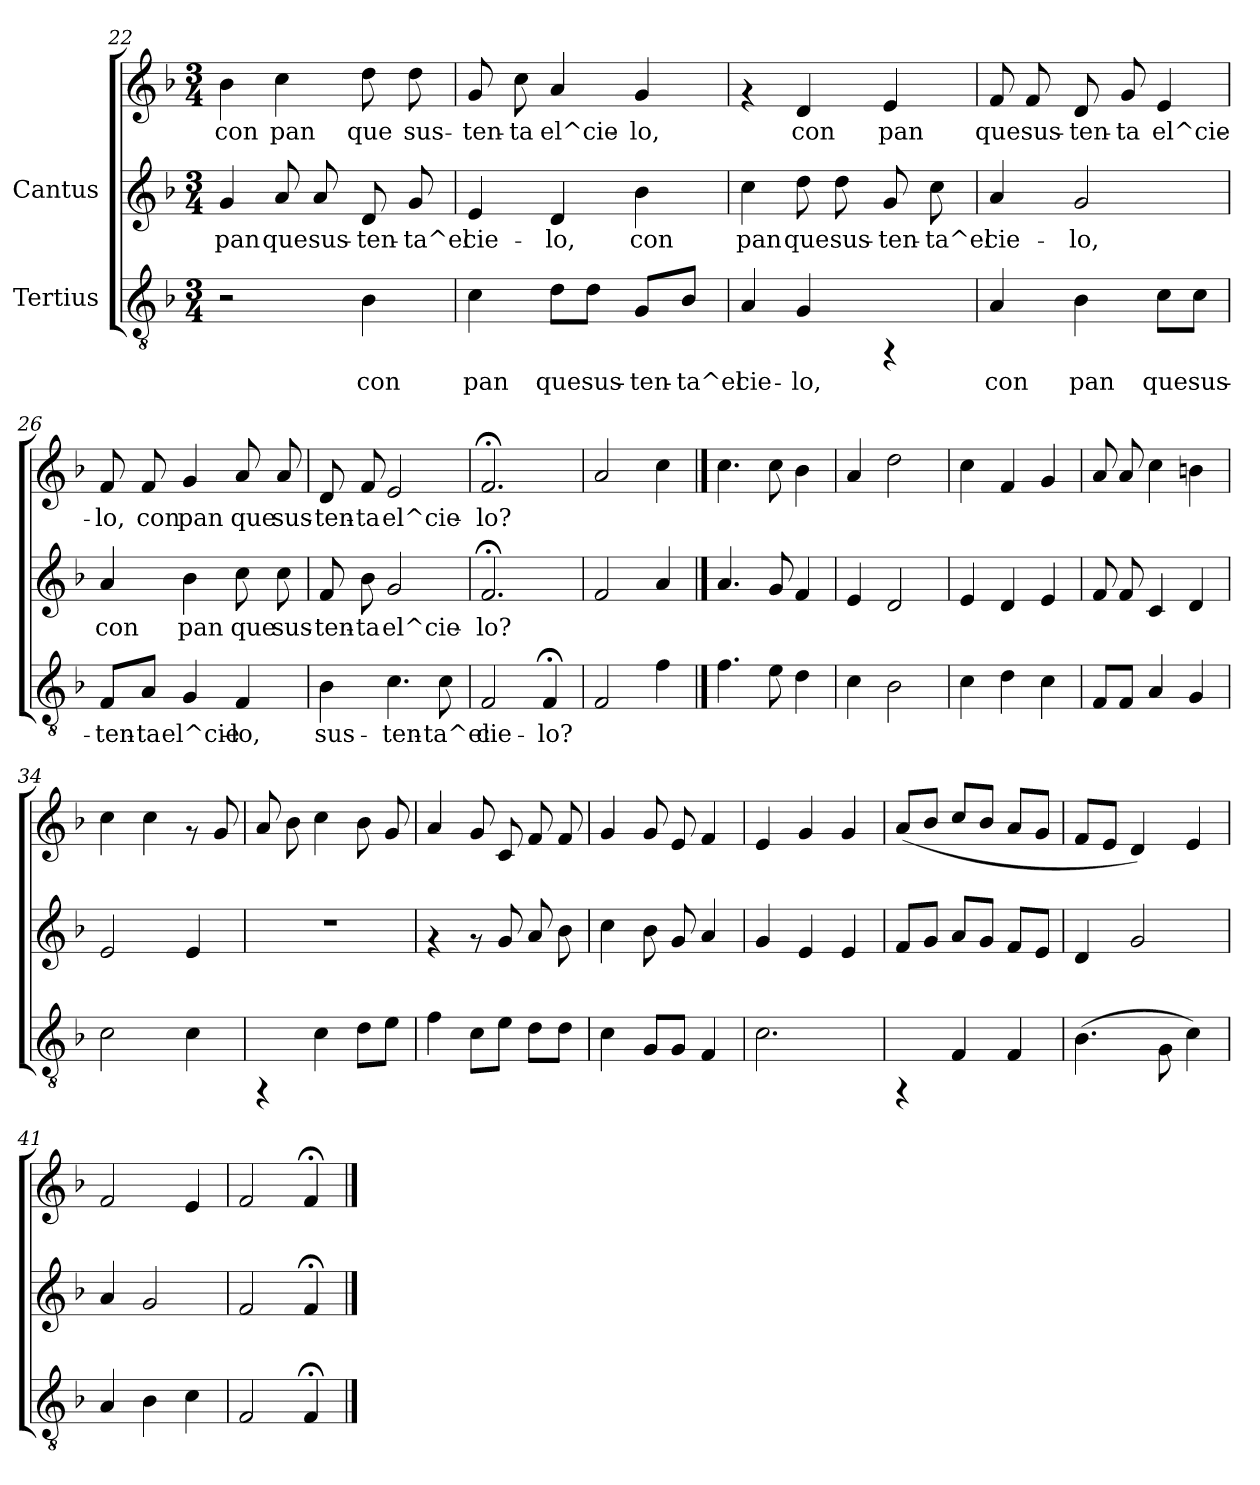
**kern	**text	**kern	**text	**kern	**text
*part2	*part2	*part1	*part1	*part1	*part1
*staff3	*staff3	*staff2	*staff2	*staff1	*staff1
*I"Tertius	*	*I"Cantus	*	*	*
!!LO:PB:g=z
*clefGv2	*	*clefG2	*	*clefG2	*
*k[b-]	*	*k[b-]	*	*k[b-]	*
*F:	*	*F:	*	*F:	*
*M3/4	*	*M3/4	*	*M3/4	*
=22	=22	=22	=22	=22	=22
!	!	!	!LO:LY:b:cj	!	!LO:LY:b:cj
2r	.	4g/	-pan	4b-\	con
!	!	!	!LO:LY:b:cj	!	!LO:LY:b:cj
.	.	8a/	que	4cc\	pan
!	!	!	!LO:LY:b:cj	!	!
.	.	8a/	sus-	.	.
!	!LO:LY:b:cj	!	!LO:LY:b:cj	!	!LO:LY:b:cj
4B-\	con	8d/	-ten-	8dd\	que
!	!	!	!LO:LY:b:cj	!	!LO:LY:b:cj
.	.	8g/	-ta^el	8dd\	sus-
=23	=23	=23	=23	=23	=23
!	!LO:LY:b:cj	!	!LO:LY:b:cj	!	!LO:LY:b:cj
4c\	pan	4e/	cie-	8g/	ten-
!	!	!	!	!	!LO:LY:b:cj
.	.	.	.	8cc\	-ta
!	!LO:LY:b:cj	!	!LO:LY:b:cj	!	!LO:LY:b:cj
8d\L	que	4d/	-lo,	4a/	el^cie-
!	!LO:LY:b:cj	!	!	!	!
8d\J	sus-	.	.	.	.
!	!LO:LY:b:cj	!	!LO:LY:b:cj	!	!LO:LY:b:cj
8G/L	-ten-	4b-\	con	4g/	-lo,
!	!LO:LY:b:cj	!	!	!	!
8B-/J	-ta^el	.	.	.	.
=24	=24	=24	=24	=24	=24
!	!LO:LY:b:cj	!	!LO:LY:b:cj	!	!
4A/	cie-	4cc\	pan	4rf	.
!	!LO:LY:b:cj	!	!LO:LY:b:cj	!	!LO:LY:b:cj
4G/	-lo,	8dd\	que	4d/	con
!	!	!	!LO:LY:b:cj	!	!
.	.	8dd\	sus-	.	.
!	!	!	!LO:LY:b:cj	!	!LO:LY:b:cj
4rFF	.	8g/	-ten-	4e/	pan
!	!	!	!LO:LY:b:cj	!	!
.	.	8cc\	-ta^el	.	.
=25	=25	=25	=25	=25	=25
!	!LO:LY:b:cj	!	!LO:LY:b:cj	!	!LO:LY:b:cj
4A/	con	4a/	-cie-	8f/	que
!	!	!	!	!	!LO:LY:b:cj
.	.	.	.	8f/	sus-
!	!LO:LY:b:cj	!	!LO:LY:b:cj	!	!LO:LY:b:cj
4B-\	pan	2g/	-lo,	8d/	-ten-
!	!	!	!	!	!LO:LY:b:cj
.	.	.	.	8g/	-ta
!	!LO:LY:b:cj	!	!	!	!LO:LY:b:cj
8c\L	que	.	.	4e/	el^cie-
!	!LO:LY:b:cj	!	!	!	!
8c\J	sus-	.	.	.	.
!!LO:LB:g=z
=26	=26	=26	=26	=26	=26
!	!LO:LY:b:cj	!	!LO:LY:b:cj	!	!LO:LY:b:cj
8F/L	-ten-	4a/	-con	8f/	lo,
!	!LO:LY:b:cj	!	!	!	!LO:LY:b:cj
8A/J	-ta	.	.	8f/	con
!	!LO:LY:b:cj	!	!LO:LY:b:cj	!	!LO:LY:b:cj
4G/	el^cie-	4b-\	pan	4g/	pan
!	!LO:LY:b:cj	!	!LO:LY:b:cj	!	!LO:LY:b:cj
4F/	-lo,	8cc\	que	8a/	que
!	!	!	!LO:LY:b:cj	!	!LO:LY:b:cj
.	.	8cc\	sus-	8a/	sus-
=27	=27	=27	=27	=27	=27
!	!LO:LY:b:cj	!	!LO:LY:b:cj	!	!LO:LY:b:cj
4B-\	sus-	8f/	-ten-	8d/	-ten-
!	!	!	!LO:LY:b:cj	!	!LO:LY:b:cj
.	.	8b-\	-ta	8f/	-ta
!	!LO:LY:b:cj	!	!LO:LY:b:cj	!	!LO:LY:b:cj
4.c\	-ten-	2g/	el^cie-	2e/	el^cie-
!	!LO:LY:b:cj	!	!	!	!
8c\	-ta^el	.	.	.	.
=28	=28	=28	=28	=28	=28
!	!LO:LY:b:cj	!	!LO:LY:b:cj	!	!LO:LY:b:cj
2F/	cie-	2.f;</	lo?	2.f;</	-lo?
!	!LO:LY:b:cj	!	!	!	!
4F;</	-lo?	.	.	.	.
=29	=29	=29	=29	=29	=29
2F/	.	2f/	.	2a/	.
4f\	.	4a/	.	4cc\	.
==30	==30	==30	==30	==30	==30
4.f\	.	4.a/	.	4.cc\	.
8e\	.	8g/	.	8cc\	.
4d\	.	4f/	.	4b-\	.
=31	=31	=31	=31	=31	=31
4c\	.	4e/	.	4a/	.
2B-\	.	2d/	.	2dd\	.
=32	=32	=32	=32	=32	=32
4c\	.	4e/	.	4cc\	.
4d\	.	4d/	.	4f/	.
4c\	.	4e/	.	4g/	.
!!LO:LB:g=z
=33	=33	=33	=33	=33	=33
8F/L	.	8f/	.	8a/	.
8F/J	.	8f/	.	8a/	.
4A/	.	4c/	.	4cc\	.
4G/	.	4d/	.	4bn\	.
=34	=34	=34	=34	=34	=34
2c\	.	2e/	.	4cc\	.
.	.	.	.	4cc\	.
4c\	.	4e/	.	8rf	.
.	.	.	.	8g/	.
=35	=35	=35	=35	=35	=35
4rFF	.	2.r	.	8a/	.
.	.	.	.	8b-\	.
4c\	.	.	.	4cc\	.
8d\L	.	.	.	8b-\	.
8e\J	.	.	.	8g/	.
=36	=36	=36	=36	=36	=36
4f\	.	4rf	.	4a/	.
8c\L	.	8rf	.	8g/	.
8e\J	.	8g/	.	8c/	.
8d\L	.	8a/	.	8f/	.
8d\J	.	8b-\	.	8f/	.
=37	=37	=37	=37	=37	=37
4c\	.	4cc\	.	4g/	.
8G/L	.	8b-\	.	8g/	.
8G/J	.	8g/	.	8e/	.
4F/	.	4a/	.	4f/	.
=38	=38	=38	=38	=38	=38
2.c\	.	4g/	.	4e/	.
.	.	4e/	.	4g/	.
.	.	4e/	.	4g/	.
=39	=39	=39	=39	=39	=39
4rFF	.	8f/L	.	(<8a/L	.
.	.	8g/J	.	8b-/J	.
4F/	.	8a/L	.	8cc/L	.
.	.	8g/J	.	8b-/J	.
4F/	.	8f/L	.	8a/L	.
.	.	8e/J	.	8g/J	.
!!LO:LB:g=z
=40	=40	=40	=40	=40	=40
(>4.B-\	.	4d/	.	8f/L	.
.	.	.	.	8e/J	.
.	.	2g/	.	4d/)	.
8G\	.	.	.	.	.
4c\)	.	.	.	4e/	.
=41	=41	=41	=41	=41	=41
4A/	.	4a/	.	2f/	.
4B-\	.	2g/	.	.	.
4c\	.	.	.	4e/	.
=42	=42	=42	=42	=42	=42
2F/	.	2f/	.	2f/	.
4F;</	.	4f;</	.	4f;</	.
==	==	==	==	==	==
*-	*-	*-	*-	*-	*-
